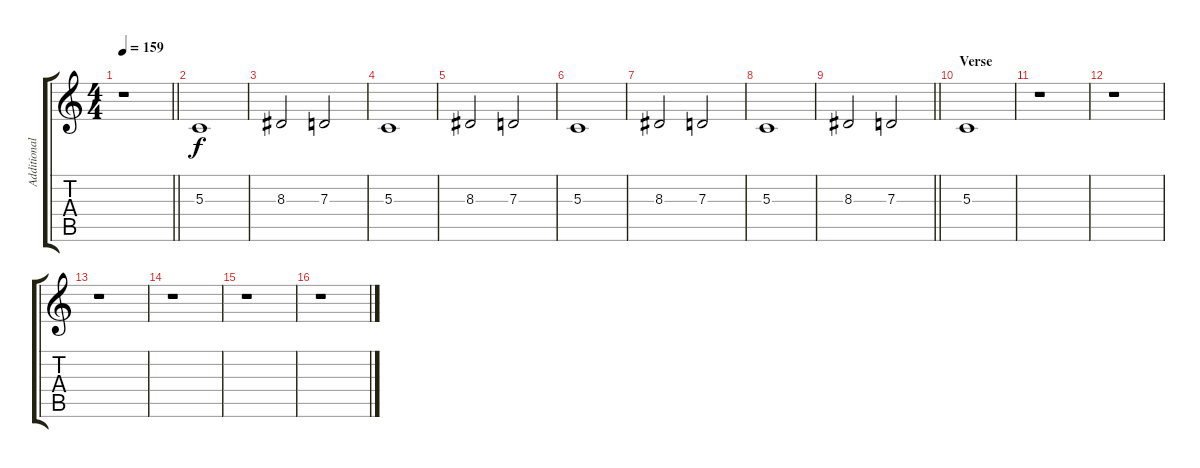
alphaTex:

\track ("Additional Vocals" "Additional") {instrument pizzicatostrings}
\staff {score tabs}
\tuning (E4 B3 G3 D3 A2 E2) {hide}
\ts (4 4)
\tempo 159
\clef g2
\barLineRight lightlight
\ks c
r.1{dy f} |
5.3.1 |
8.3.2 7.3.2 |
5.3.1 |
8.3.2 7.3.2 |
5.3.1 |
8.3.2 7.3.2 |
5.3.1 |
\barLineRight lightlight
8.3.2 7.3.2 |
\section ("" "Verse")
5.3.1 |
r.1 |
r.1 |
r.1 |
r.1 |
r.1 |
r.1
